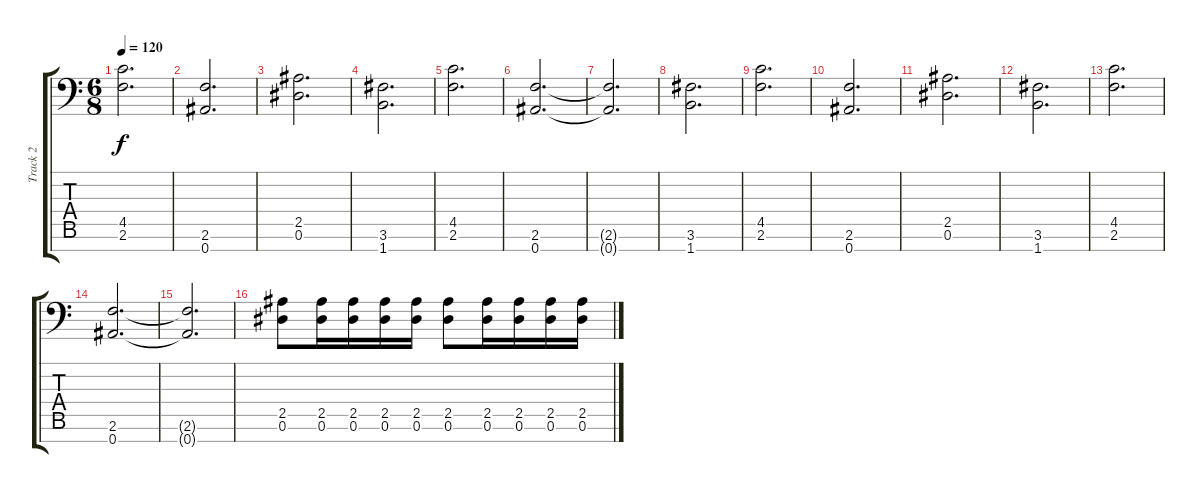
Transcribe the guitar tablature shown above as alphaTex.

\track ("Track 2" "Track 2") {instrument distortionguitar}
\staff {score tabs}
\tuning (Eb4 Bb3 Gb3 Db3 Ab2 Eb2 Bb1) {hide}
\ts (6 8)
\tempo 120
\clef f4
\ks c
(4.5 2.6).2{d dy f} |
(2.6 0.7).2{d} |
(2.5 0.6).2{d} |
(3.6 1.7).2{d} |
(4.5 2.6).2{d} |
(2.6 0.7).2{d} |
(2.6{t} 0.7{t}).2{d} |
(3.6 1.7).2{d} |
(4.5 2.6).2{d} |
(2.6 0.7).2{d} |
(2.5 0.6).2{d} |
(3.6 1.7).2{d} |
(4.5 2.6).2{d} |
(2.6 0.7).2{d} |
(2.6{t} 0.7{t}).2{d} |
(2.5 0.6).8 (2.5 0.6).16 (2.5 0.6).16 (2.5 0.6).16 (2.5 0.6).16 (2.5 0.6).8 (2.5 0.6).16 (2.5 0.6).16 (2.5 0.6).16 (2.5 0.6).16
